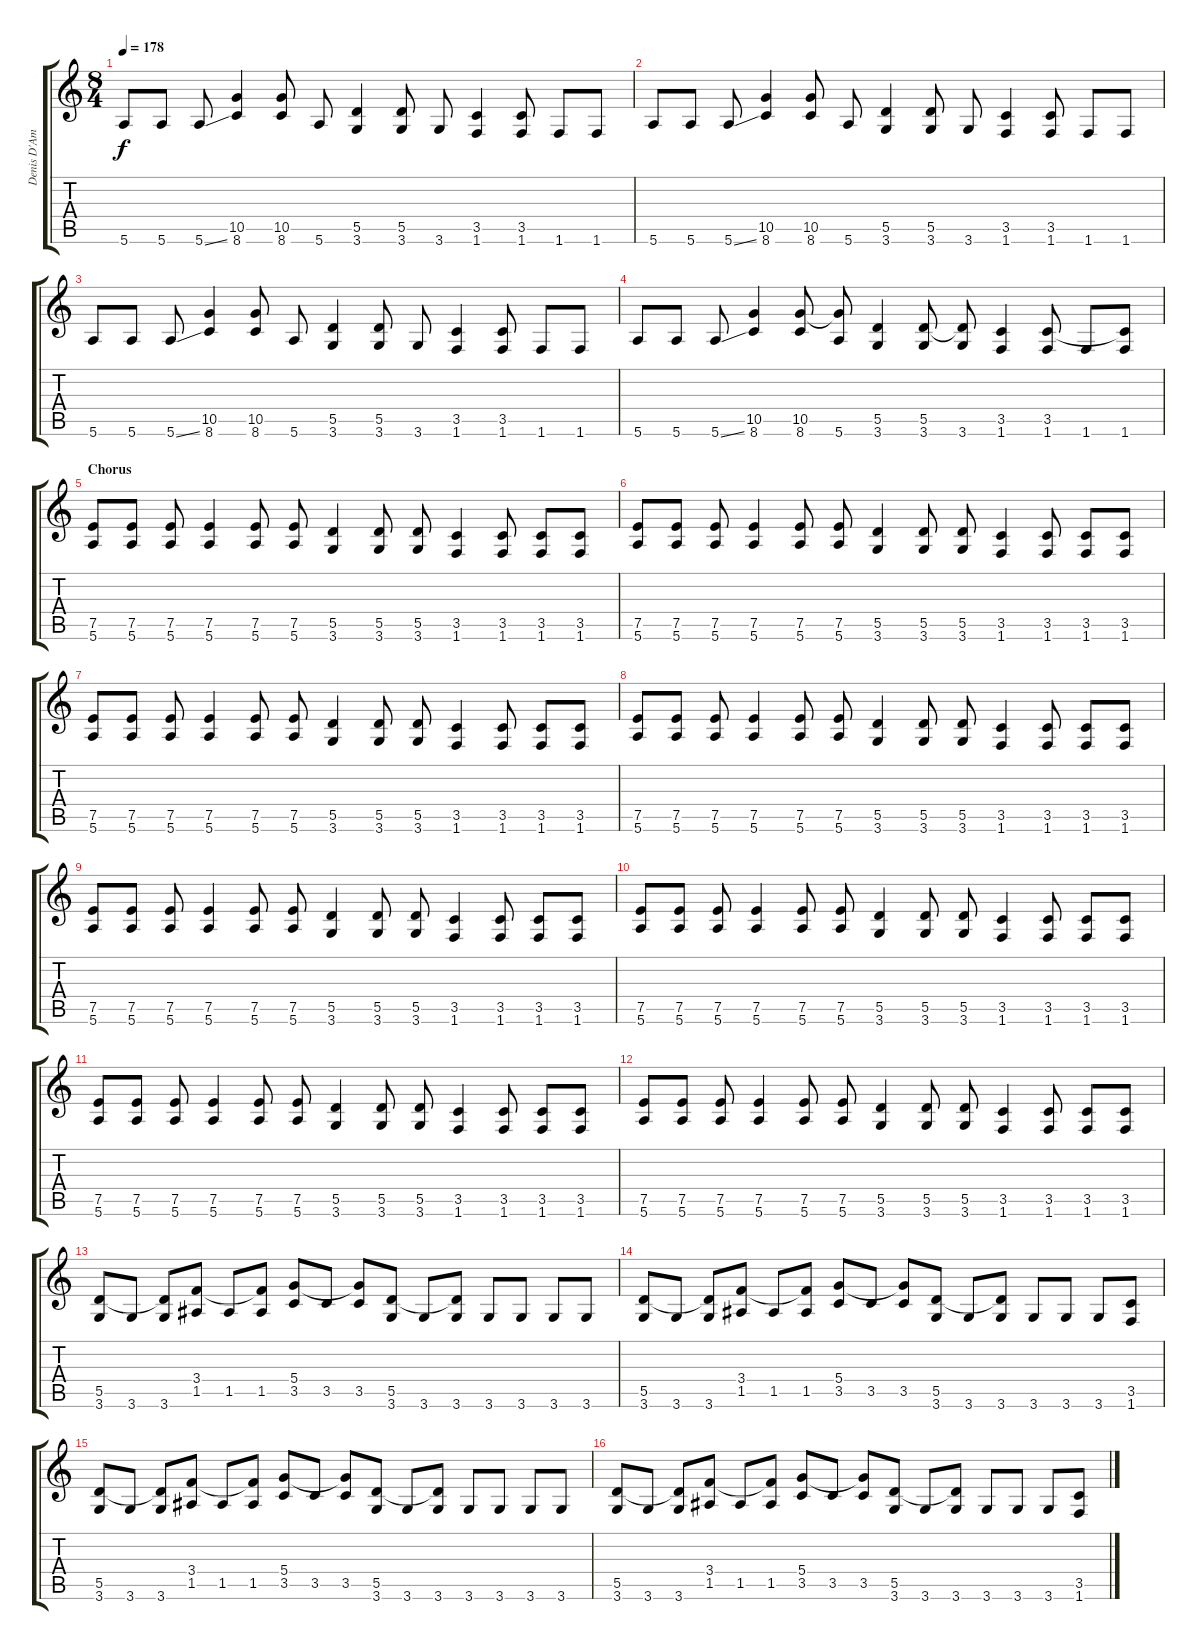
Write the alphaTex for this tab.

\track ("Denis D'Amour [Gtr 2]" "Denis D'Am") {instrument distortionguitar}
\staff {score tabs}
\tuning (E4 B3 G3 D3 A2 E2) {hide}
\ts (8 4)
\tempo 178
\clef g2
\ks c
5.6.8{dy f} 5.6.8 5.6{ss}.8 (10.5 8.6).4 (10.5 8.6).8 5.6.8 (5.5 3.6).4 (5.5 3.6).8 3.6.8 (3.5 1.6).4 (3.5 1.6).8 1.6.8 1.6.8 |
5.6.8 5.6.8 5.6{ss}.8 (10.5 8.6).4 (10.5 8.6).8 5.6.8 (5.5 3.6).4 (5.5 3.6).8 3.6.8 (3.5 1.6).4 (3.5 1.6).8 1.6.8 1.6.8 |
5.6.8 5.6.8 5.6{ss}.8 (10.5 8.6).4 (10.5 8.6).8 5.6.8 (5.5 3.6).4 (5.5 3.6).8 3.6.8 (3.5 1.6).4 (3.5 1.6).8 1.6.8 1.6.8 |
5.6.8 5.6.8 5.6{ss}.8 (10.5 8.6).4 (10.5 8.6).8 (10.5{t} 5.6).8 (5.5 3.6).4 (5.5 3.6).8 (5.5{t} 3.6).8 (3.5 1.6).4 (3.5 1.6).8 1.6.8 (3.5{t} 1.6).8 |
\section ("" "Chorus")
(7.5 5.6).8 (7.5 5.6).8 (7.5 5.6).8 (7.5 5.6).4 (7.5 5.6).8 (7.5 5.6).8 (5.5 3.6).4 (5.5 3.6).8 (5.5 3.6).8 (3.5 1.6).4 (3.5 1.6).8 (3.5 1.6).8 (3.5 1.6).8 |
(7.5 5.6).8 (7.5 5.6).8 (7.5 5.6).8 (7.5 5.6).4 (7.5 5.6).8 (7.5 5.6).8 (5.5 3.6).4 (5.5 3.6).8 (5.5 3.6).8 (3.5 1.6).4 (3.5 1.6).8 (3.5 1.6).8 (3.5 1.6).8 |
(7.5 5.6).8 (7.5 5.6).8 (7.5 5.6).8 (7.5 5.6).4 (7.5 5.6).8 (7.5 5.6).8 (5.5 3.6).4 (5.5 3.6).8 (5.5 3.6).8 (3.5 1.6).4 (3.5 1.6).8 (3.5 1.6).8 (3.5 1.6).8 |
(7.5 5.6).8 (7.5 5.6).8 (7.5 5.6).8 (7.5 5.6).4 (7.5 5.6).8 (7.5 5.6).8 (5.5 3.6).4 (5.5 3.6).8 (5.5 3.6).8 (3.5 1.6).4 (3.5 1.6).8 (3.5 1.6).8 (3.5 1.6).8 |
(7.5 5.6).8 (7.5 5.6).8 (7.5 5.6).8 (7.5 5.6).4 (7.5 5.6).8 (7.5 5.6).8 (5.5 3.6).4 (5.5 3.6).8 (5.5 3.6).8 (3.5 1.6).4 (3.5 1.6).8 (3.5 1.6).8 (3.5 1.6).8 |
(7.5 5.6).8 (7.5 5.6).8 (7.5 5.6).8 (7.5 5.6).4 (7.5 5.6).8 (7.5 5.6).8 (5.5 3.6).4 (5.5 3.6).8 (5.5 3.6).8 (3.5 1.6).4 (3.5 1.6).8 (3.5 1.6).8 (3.5 1.6).8 |
(7.5 5.6).8 (7.5 5.6).8 (7.5 5.6).8 (7.5 5.6).4 (7.5 5.6).8 (7.5 5.6).8 (5.5 3.6).4 (5.5 3.6).8 (5.5 3.6).8 (3.5 1.6).4 (3.5 1.6).8 (3.5 1.6).8 (3.5 1.6).8 |
(7.5 5.6).8 (7.5 5.6).8 (7.5 5.6).8 (7.5 5.6).4 (7.5 5.6).8 (7.5 5.6).8 (5.5 3.6).4 (5.5 3.6).8 (5.5 3.6).8 (3.5 1.6).4 (3.5 1.6).8 (3.5 1.6).8 (3.5 1.6).8 |
(5.5 3.6).8 3.6.8 (5.5{t} 3.6).8 (3.4 1.5).8 1.5.8 (3.4{t} 1.5).8 (5.4 3.5).8 3.5.8 (5.4{t} 3.5).8 (5.5 3.6).8 3.6.8 (5.5{t} 3.6).8 3.6.8 3.6.8 3.6.8 3.6.8 |
(5.5 3.6).8 3.6.8 (5.5{t} 3.6).8 (3.4 1.5).8 1.5.8 (3.4{t} 1.5).8 (5.4 3.5).8 3.5.8 (5.4{t} 3.5).8 (5.5 3.6).8 3.6.8 (5.5{t} 3.6).8 3.6.8 3.6.8 3.6.8 (3.5 1.6).8 |
(5.5 3.6).8 3.6.8 (5.5{t} 3.6).8 (3.4 1.5).8 1.5.8 (3.4{t} 1.5).8 (5.4 3.5).8 3.5.8 (5.4{t} 3.5).8 (5.5 3.6).8 3.6.8 (5.5{t} 3.6).8 3.6.8 3.6.8 3.6.8 3.6.8 |
(5.5 3.6).8 3.6.8 (5.5{t} 3.6).8 (3.4 1.5).8 1.5.8 (3.4{t} 1.5).8 (5.4 3.5).8 3.5.8 (5.4{t} 3.5).8 (5.5 3.6).8 3.6.8 (5.5{t} 3.6).8 3.6.8 3.6.8 3.6.8 (3.5 1.6).8
